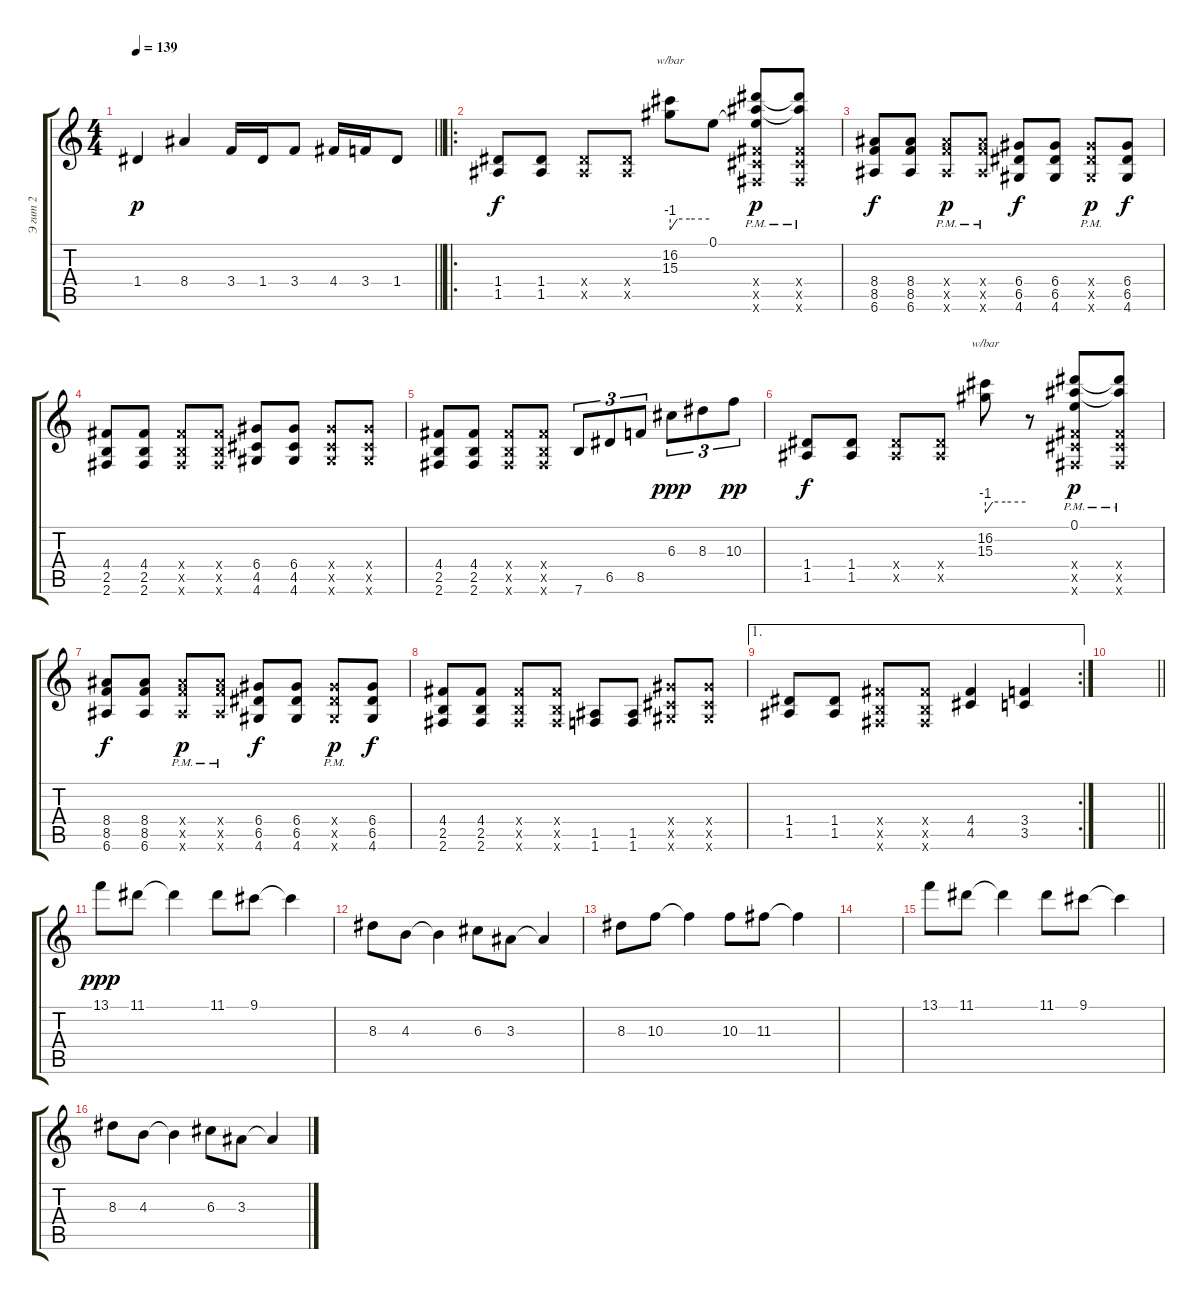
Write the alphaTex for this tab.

\track ("Э гит 2" "Э гит 2") {instrument distortionguitar}
\staff {score tabs}
\tuning (E4 B3 G3 D3 A2 E2) {hide}
\ts (4 4)
\tempo 139
\clef g2
\barLineRight lightlight
\ks c
1.4.4{dy p} 8.4.4 3.4.16 1.4.16 3.4.8 4.4.16 3.4.16 1.4.8 |
\ro
(1.4 1.5).8{dy f instrument overdrivenguitar} (1.4 1.5).8 (1.4{x} 1.5{x}).8 (1.4{x} 1.5{x}).8 (16.2 15.3).8{tbe (custom default 0 -4 11 0 30 0 60 0)} 0.1.8 (0.1{t} 16.2{t} 15.3{t} 4.4{x} 4.5{pm x} 2.6{x}).8{dy p} (16.2{t} 15.3{t} 4.4{x} 4.5{pm x} 2.6{x}).8 |
(8.4 8.5 6.6).8{dy f} (8.4 8.5 6.6).8 (8.4{x} 8.5{pm x} 6.6{x}).8{dy p} (8.4{x} 8.5{pm x} 6.6{x}).8 (6.4 6.5 4.6).8{dy f} (6.4 6.5 4.6).8 (6.4{x} 6.5{pm x} 4.6{x}).8{dy p} (6.4 6.5 4.6).8{dy f} |
(4.4 2.5 2.6).8 (4.4 2.5 2.6).8 (4.4{x} 2.5{x} 2.6{x}).8 (4.4{x} 2.5{x} 2.6{x}).8 (6.4 4.5 4.6).8 (6.4 4.5 4.6).8 (6.4{x} 4.5{x} 4.6{x}).8 (6.4{x} 4.5{x} 4.6{x}).8 |
(4.4 2.5 2.6).8 (4.4 2.5 2.6).8 (4.4{x} 2.5{x} 2.6{x}).8 (4.4{x} 2.5{x} 2.6{x}).8 7.6.8{tu (3 2)} 6.5.8{tu (3 2)} 8.5.8{tu (3 2)} 6.3.8{tu (3 2) dy ppp} 8.3.8{tu (3 2)} 10.3.8{tu (3 2) dy pp} |
(1.4 1.5).8{dy f instrument overdrivenguitar} (1.4 1.5).8 (1.4{x} 1.5{x}).8 (1.4{x} 1.5{x}).8 (16.2 15.3).8{tbe (custom default 0 -4 11 0 30 0 60 0)} r.8 (0.1 16.2{t} 15.3{t} 4.4{x} 4.5{pm x} 2.6{x}).8{dy p} (16.2{t} 15.3{t} 4.4{x} 4.5{pm x} 2.6{x}).8 |
(8.4 8.5 6.6).8{dy f} (8.4 8.5 6.6).8 (8.4{x} 8.5{pm x} 6.6{x}).8{dy p} (8.4{x} 8.5{pm x} 6.6{x}).8 (6.4 6.5 4.6).8{dy f} (6.4 6.5 4.6).8 (6.4{x} 6.5{pm x} 4.6{x}).8{dy p} (6.4 6.5 4.6).8{dy f} |
(4.4 2.5 2.6).8 (4.4 2.5 2.6).8 (4.4{x} 2.5{x} 2.6{x}).8 (4.4{x} 2.5{x} 2.6{x}).8 (1.5 1.6).8 (1.5 1.6).8 (6.4{x} 4.5{x} 4.6{x}).8 (6.4{x} 4.5{x} 4.6{x}).8 |
\ae 1
\rc 2
(1.4 1.5).8 (1.4 1.5).8 (4.4{x} 2.5{x} 2.6{x}).8 (4.4{x} 2.5{x} 2.6{x}).8 (4.4 4.5).4 (3.4 3.5).4 |
\barLineRight lightlight
|
13.1.8{dy ppp} 11.1.8 11.1{t}.4 11.1.8 9.1.8 9.1{t}.4 |
8.3.8 4.3.8 4.3{t}.4 6.3.8 3.3.8 3.3{t}.4 |
8.3.8 10.3.8 10.3{t}.4 10.3.8 11.3.8 11.3{t}.4 |
|
13.1.8 11.1.8 11.1{t}.4 11.1.8 9.1.8 9.1{t}.4 |
8.3.8 4.3.8 4.3{t}.4 6.3.8 3.3.8 3.3{t}.4
